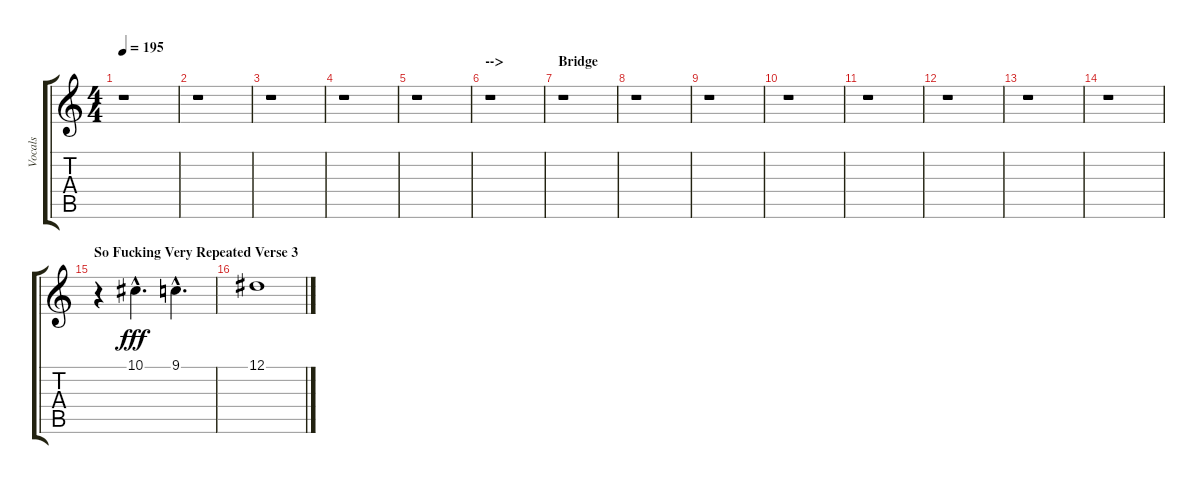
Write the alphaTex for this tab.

\track ("Vocals" "Vocals") {instrument clarinet}
\staff {score tabs}
\tuning (Eb4 Bb3 Gb3 Db3 Ab2 Eb2) {hide}
\ts (4 4)
\tempo 195
\clef g2
\ks c
r.1{dy fff} |
r.1 |
r.1 |
r.1 |
r.1 |
\section ("" "-->")
r.1 |
\section ("" "Bridge")
r.1 |
r.1 |
r.1 |
r.1 |
r.1 |
r.1 |
r.1 |
r.1 |
\section ("" "So Fucking Very Repeated Verse 3")
r.4 10.1{hac}.4{d} 9.1{hac}.4{d} |
12.1.1
